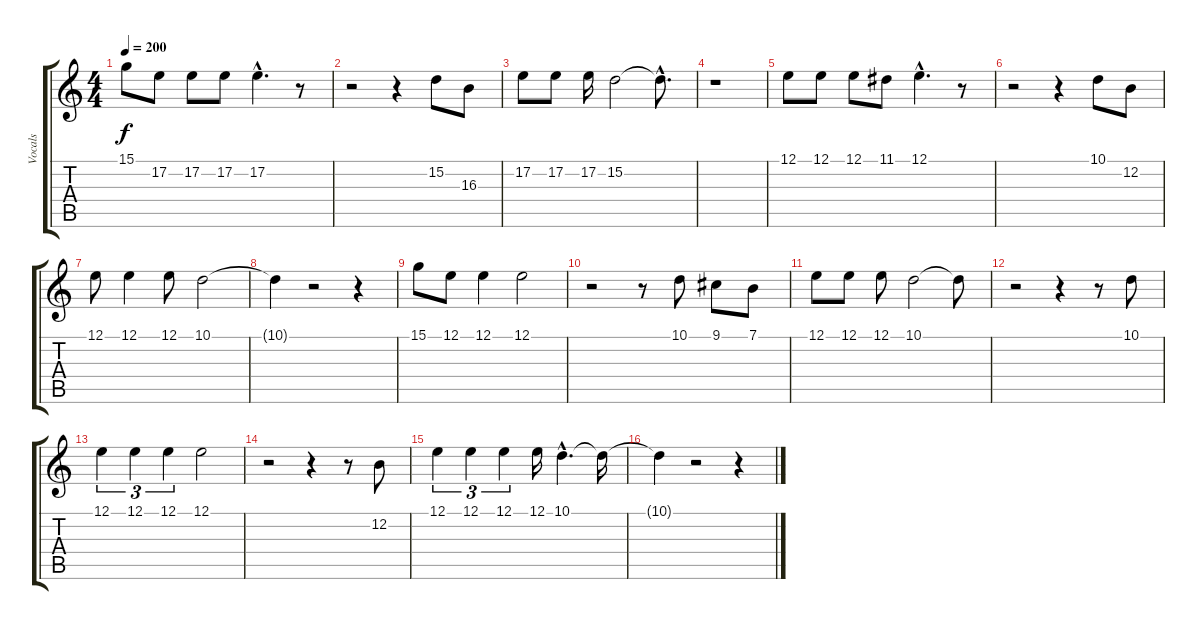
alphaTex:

\track ("Vocals" "Vocals") {instrument lead1square}
\staff {score tabs}
\tuning (E4 B3 G3 D3 A2 E2) {hide}
\ts (4 4)
\tempo 200
\clef g2
\ks c
15.1.8{dy f} 17.2.8 17.2.8 17.2.8 17.2{hac}.4{d} r.8 |
r.2 r.4 15.2.8 16.3.8 |
17.2.8 17.2.8 17.2.16 15.2.2 15.2{hac t}.8{d} |
r.1 |
12.1.8 12.1.8 12.1.8 11.1.8 12.1{hac}.4{d} r.8 |
r.2 r.4 10.1.8 12.2.8 |
12.1.8 12.1.4 12.1.8 10.1.2 |
10.1{t}.4 r.2 r.4 |
15.1.8 12.1.8 12.1.4 12.1.2 |
r.2 r.8 10.1.8 9.1.8 7.1.8 |
12.1.8 12.1.8 12.1.8 10.1.2 10.1{t}.8 |
r.2 r.4 r.8 10.1.8 |
12.1.4{tu (3 2)} 12.1.4{tu (3 2)} 12.1.4{tu (3 2)} 12.1.2 |
r.2 r.4 r.8 12.2.8 |
12.1.4{tu (3 2)} 12.1.4{tu (3 2)} 12.1.4{tu (3 2)} 12.1.16 10.1{hac}.4{d} 10.1{t}.16 |
10.1{t}.4 r.2 r.4
